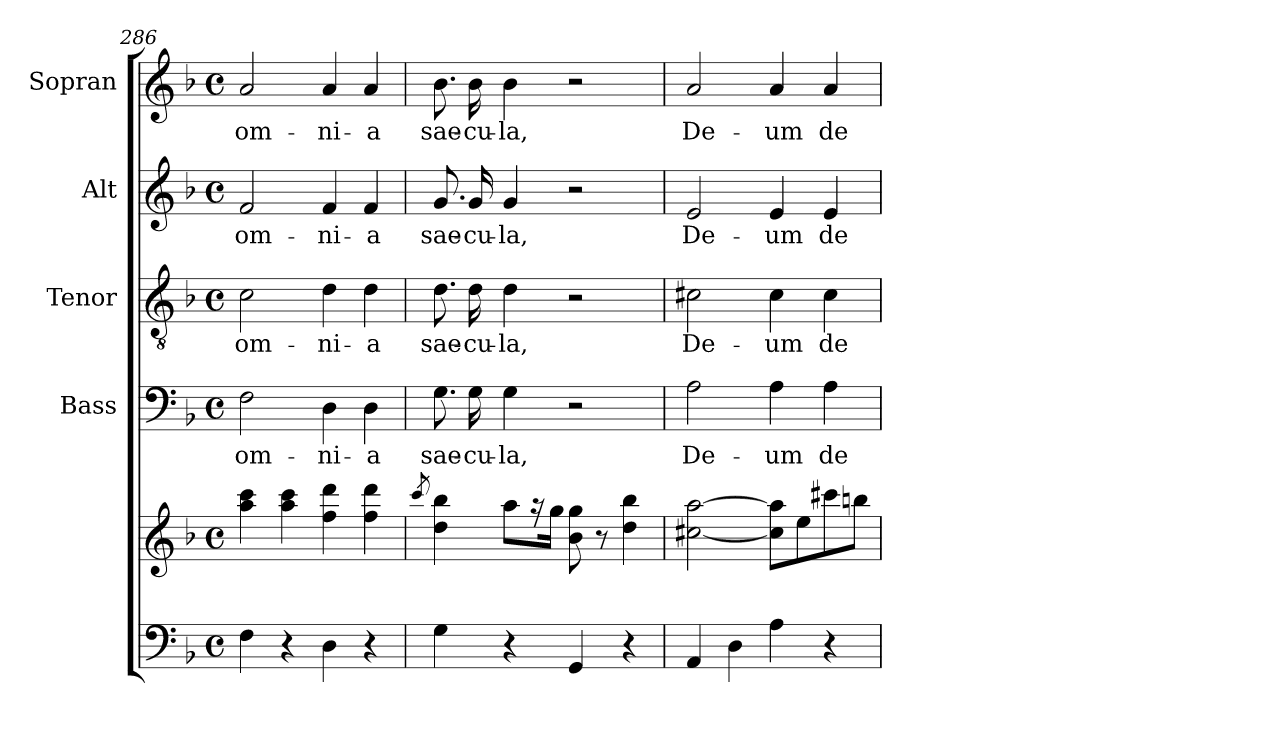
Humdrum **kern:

**kern	**kern	**kern	**text	**kern	**text	**kern	**text	**kern	**text
*part5	*part5	*part4	*part4	*part3	*part3	*part2	*part2	*part1	*part1
*staff6	*staff5	*staff4	*staff4	*staff3	*staff3	*staff2	*staff2	*staff1	*staff1
*	*	*I"Bass	*	*I"Tenor	*	*I"Alt	*	*I"Sopran	*
*	*	*I'B.	*	*I'T.	*	*I'A.	*	*I'S.	*
*clefF4	*clefG2	*clefF4	*	*clefGv2	*	*clefG2	*	*clefG2	*
*k[b-]	*k[b-]	*k[b-]	*	*k[b-]	*	*k[b-]	*	*k[b-]	*
*F:	*F:	*F:	*	*F:	*	*F:	*	*F:	*
*M4/4	*M4/4	*M4/4	*	*M4/4	*	*M4/4	*	*M4/4	*
*met(c)	*met(c)	*met(c)	*	*met(c)	*	*met(c)	*	*met(c)	*
=286	=286	=286	=286	=286	=286	=286	=286	=286	=286
!	!	!	!LO:LY:b	!	!LO:LY:b	!	!LO:LY:b	!	!LO:LY:b
4F\	4aa\ 4ccc\	2F\	om-	2c\	om-	2f/	om-	2a/	om-
4r	4aa\ 4ccc\	.	.	.	.	.	.	.	.
!	!	!	!LO:LY:b	!	!LO:LY:b	!	!LO:LY:b	!	!LO:LY:b
4D\	4ff\ 4ddd\	4D\	-ni-	4d\	-ni-	4f/	-ni-	4a/	-ni-
!	!	!	!LO:LY:b	!	!LO:LY:b	!	!LO:LY:b	!	!LO:LY:b
4r	4ff\ 4ddd\	4D\	-a	4d\	-a	4f/	-a	4a/	-a
=287	=287	=287	=287	=287	=287	=287	=287	=287	=287
.	8qccc/	.	.	.	.	.	.	.	.
!	!	!	!LO:LY:b	!	!LO:LY:b	!	!LO:LY:b	!	!LO:LY:b
4G\	4dd\ 4bb-\	8.G\	sae-	8.d\	sae-	8.g/	sae-	8.b-\	sae-
!	!	!	!LO:LY:b	!	!LO:LY:b	!	!LO:LY:b	!	!LO:LY:b
.	.	16G\	-cu-	16d\	-cu-	16g/	-cu-	16b-\	-cu-
!	!	!	!LO:LY:b	!	!LO:LY:b	!	!LO:LY:b	!	!LO:LY:b
4r	8aa\L	4G\	-la,	4d\	-la,	4g/	-la,	4b-\	-la,
.	16r	.	.	.	.	.	.	.	.
.	16gg\Jk	.	.	.	.	.	.	.	.
4GG/	8b-\ 8gg\	2r	.	2r	.	2r	.	2r	.
.	8r	.	.	.	.	.	.	.	.
4r	4dd\ 4bb-\	.	.	.	.	.	.	.	.
!!LO:PB:g=z
=288	=288	=288	=288	=288	=288	=288	=288	=288	=288
!	!	!	!LO:LY:b	!	!LO:LY:b	!	!LO:LY:b	!	!LO:LY:b
4AA/	[2cc#X\ [2aa\	2A\	De-	2c#X\	De-	2e/	De-	2a/	De-
4D\	.	.	.	.	.	.	.	.	.
!	!	!	!LO:LY:b	!	!LO:LY:b	!	!LO:LY:b	!	!LO:LY:b
4A\	8cc#\] 8aa\]L	4A\	-um	4c#\	-um	4e/	-um	4a/	-um
.	8ee\	.	.	.	.	.	.	.	.
!	!	!	!LO:LY:b	!	!LO:LY:b	!	!LO:LY:b	!	!LO:LY:b
4r	8ccc#X\	4A\	de	4c#\	de	4e/	de	4a/	de
.	8bbn\J	.	.	.	.	.	.	.	.
=	=	=	=	=	=	=	=	=	=
*-	*-	*-	*-	*-	*-	*-	*-	*-	*-
